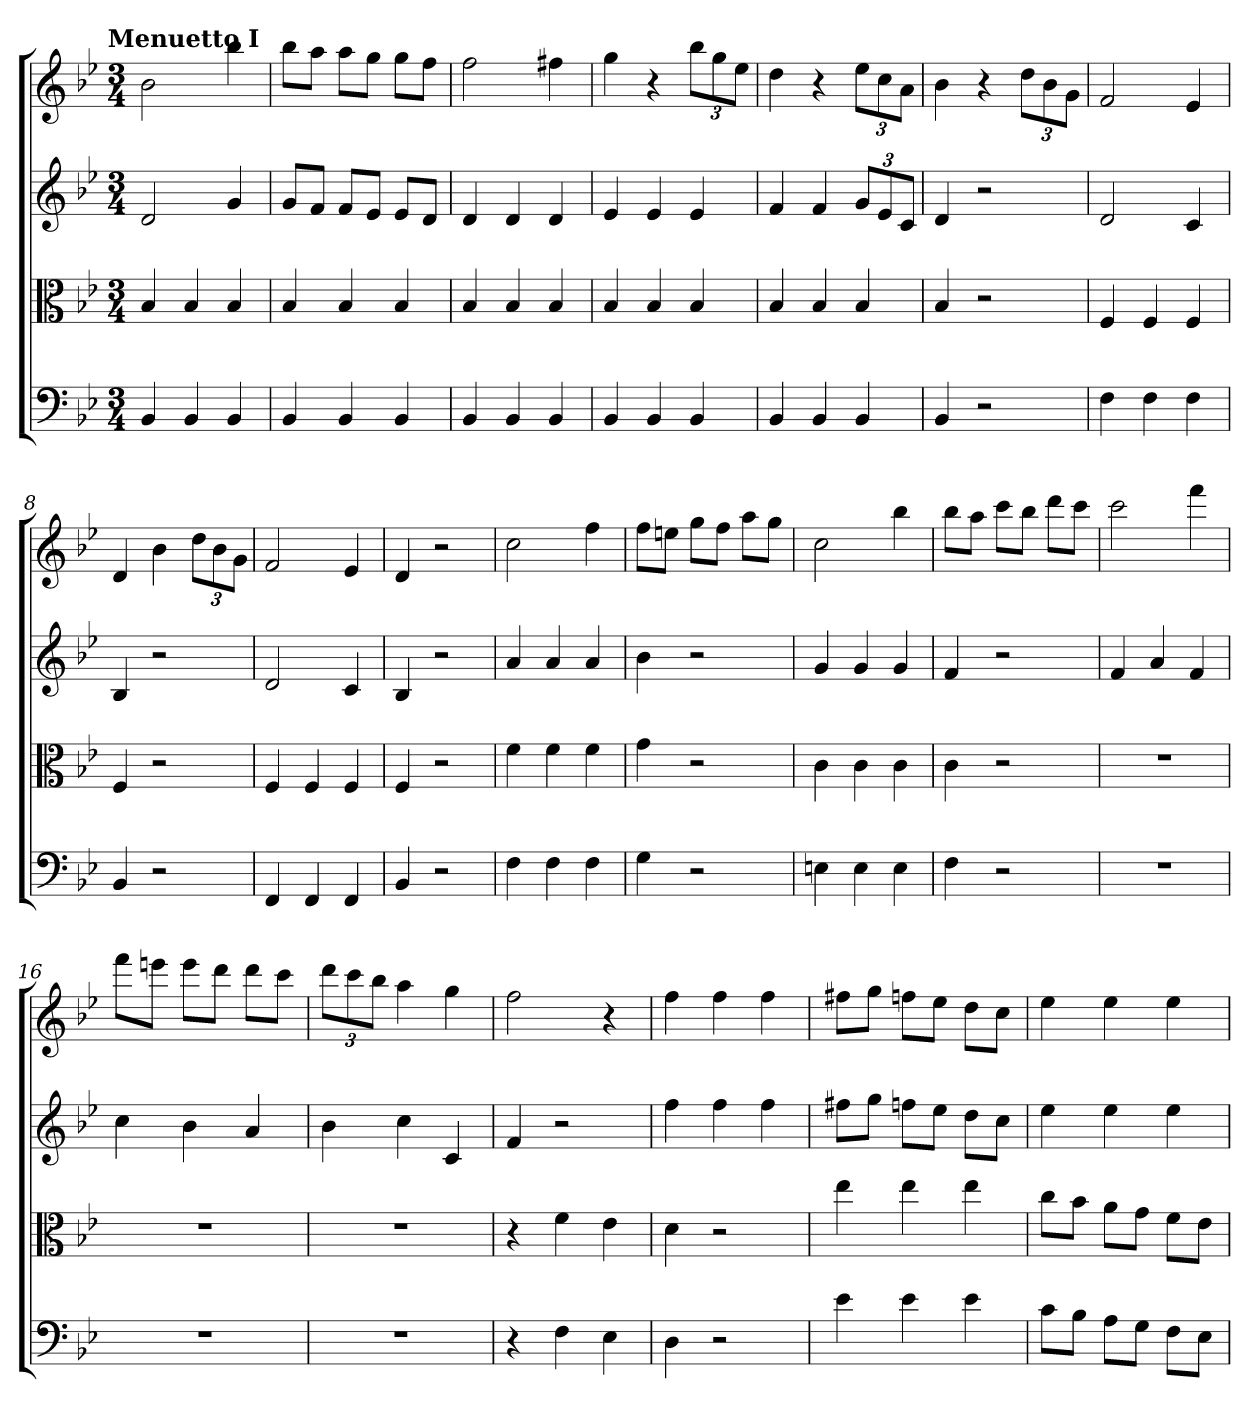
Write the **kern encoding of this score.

**kern	**kern	**kern	**kern
*part4	*part3	*part2	*part1
*staff4	*staff3	*staff2	*staff1
*clefF4	*clefC3	*clefG2	*clefG2
*k[b-e-]	*k[b-e-]	*k[b-e-]	*k[b-e-]
!!LO:TX:omd:t=Menuetto I
*M3/4	*M3/4	*M3/4	*M3/4
=	=	=	=
4BB-	4B-	2d	2b-
4BB-	4B-	.	.
4BB-	4B-	4g	4bb-
=2	=2	=2	=2
4BB-	4B-	8g/L	8bb-\L
.	.	8f/J	8aa\J
4BB-	4B-	8f/L	8aa\L
.	.	8e-/J	8gg\J
4BB-	4B-	8e-/L	8gg\L
.	.	8d/J	8ff\J
=3	=3	=3	=3
4BB-	4B-	4d	2ff
4BB-	4B-	4d	.
4BB-	4B-	4d	4ff#X
=4	=4	=4	=4
4BB-	4B-	4e-	4gg
4BB-	4B-	4e-	4r
4BB-	4B-	4e-	12bb-\L
.	.	.	12gg\
.	.	.	12ee-\J
=5	=5	=5	=5
4BB-	4B-	4f	4dd
4BB-	4B-	4f	4r
4BB-	4B-	12g/L	12ee-\L
.	.	12e-/	12cc\
.	.	12c/J	12a\J
=6	=6	=6	=6
4BB-	4B-	4d	4b-
2r	2r	2r	4r
.	.	.	12dd\L
.	.	.	12b-\
.	.	.	12g\J
=7	=7	=7	=7
4F	4F	2d	2f
4F	4F	.	.
4F	4F	4c	4e-
=8	=8	=8	=8
4BB-	4F	4B-	4d
2r	2r	2r	4b-
.	.	.	12dd\L
.	.	.	12b-\
.	.	.	12g\J
=9	=9	=9	=9
4FF	4F	2d	2f
4FF	4F	.	.
4FF	4F	4c	4e-
=10	=10	=10	=10
4BB-	4F	4B-	4d
2r	2r	2r	2r
=11	=11	=11	=11
4F	4f	4a	2cc
4F	4f	4a	.
4F	4f	4a	4ff
=12	=12	=12	=12
4G	4g	4b-	8ff\L
.	.	.	8een\J
2r	2r	2r	8gg\L
.	.	.	8ff\J
.	.	.	8aa\L
.	.	.	8gg\J
=13	=13	=13	=13
4En	4c	4g	2cc
4E	4c	4g	.
4E	4c	4g	4bb-
=14	=14	=14	=14
4F	4c	4f	8bb-\L
.	.	.	8aa\J
2r	2r	2r	8ccc\L
.	.	.	8bb-\J
.	.	.	8ddd\L
.	.	.	8ccc\J
=15	=15	=15	=15
2.r	2.r	4f	2ccc
.	.	4a	.
.	.	4f	4fff
=16	=16	=16	=16
2.r	2.r	4cc	8fff\L
.	.	.	8eeen\J
.	.	4b-	8eee\L
.	.	.	8ddd\J
.	.	4a	8ddd\L
.	.	.	8ccc\J
=17	=17	=17	=17
2.r	2.r	4b-	12ddd\L
.	.	.	12ccc\
.	.	.	12bb-\J
.	.	4cc	4aa
.	.	4c	4gg
=18	=18	=18	=18
4r	4r	4f	2ff
4F	4f	2r	.
4E-	4e-	.	4r
=19	=19	=19	=19
4D	4d	4ff	4ff
2r	2r	4ff	4ff
.	.	4ff	4ff
=20	=20	=20	=20
4e-	4ee-	8ff#X\L	8ff#X\L
.	.	8gg\J	8gg\J
4e-	4ee-	8ffn\L	8ffn\L
.	.	8ee-\J	8ee-\J
4e-	4ee-	8dd\L	8dd\L
.	.	8cc\J	8cc\J
=21	=21	=21	=21
8c\L	8cc\L	4ee-	4ee-
8B-\J	8b-\J	.	.
8A\L	8a\L	4ee-	4ee-
8G\J	8g\J	.	.
8F\L	8f\L	4ee-	4ee-
8E-\J	8e-\J	.	.
=	=	=	=
*-	*-	*-	*-
